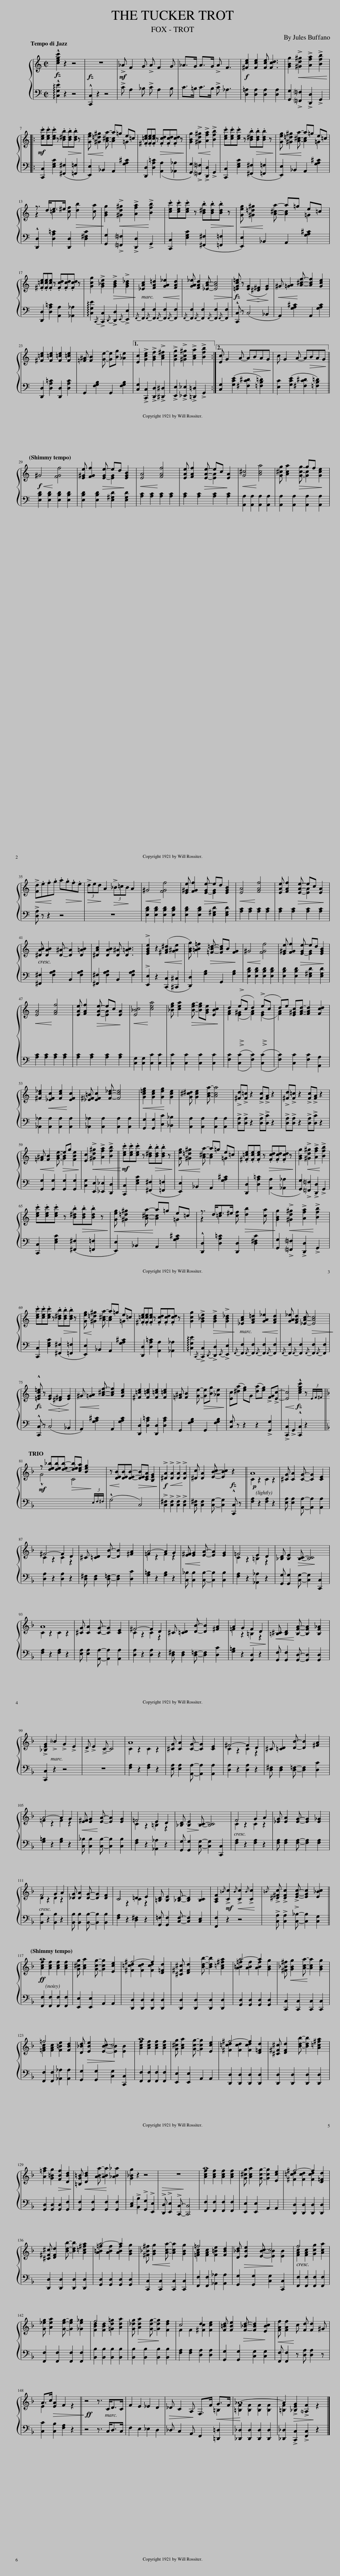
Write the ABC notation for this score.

X:1
%%score { ( 1 3 ) | 2 }
L:1/8
Q:1/4=190
M:2/2
I:linebreak $
K:C
V:1 treble
V:3 treble
V:2 bass
V:1
 !^![cegc']2 z2 z4 | z8 |!mf! !>!_A F2 G !>!A F2 G | _A>G A>G !>!A F3 |!f! [^Fce]2 [Fce]2 [Fce] [Fcd]3 | %5
 [GBg]2!<(! !>![^Gd^g]2 !>![Afa]2 !>![Bfb]2!<)! |:$!mf! .[cec'].[cec'].[cec'] z .[B^db]!>(!.[Bdb].[Bdb] z!>)! |!<(! [Geg] [^G=d^g]2!<)! [A^ca]- a=g e=c | .[^F=ce].[Fce].[Fce] z!>(! .[Fcd].[Fcd].[Fcd] z!>)! | [GBg]2!<(! !>![^Gd^g]2 !>![Afa]2 !>![Bfb]2!<)! | %10
 .[cec'].[cec'].[cec'] z .[B^db]!>(!.[Bdb].[Bdb] z!>)! |!<(! [Geg] [^G=d^g]2 [A^ca]-!<)! a=g e=c |$ z3/2 d<e^e/ [cf]!>(! [db]2 [ca]!>)! | [GBg]2!<(! !>![^Gd^g]2 !>![Afa]2 !>![Bfb]2!<)! | .[cec'].[cec'].[cec'] z .[B^db]!>(!.[Bdb].[Bdb] z!>)! | %15
!<(! [Geg] [^G=d^g]2!<)! [A^ca]- a=g e=c |$ .[^F=ce].[Fce].[Fce] z .[Fcd].[Fcd].[Fcd] z | [Gcg]2 !>![G_Be]2!>(! !>![GBd]2 !>![GB_d]2!>)! | [_EAc]2 [FA=d]2!<(! [GA_e]2 [FAd]2!<)! | [GA_e] [FAd]2 [_EAc]-!>(! [EAc]4!>)! | %20
 [=EGc=e] z!<(! ([EG]2!>(! [^D^F]2!<)! [EG]2)!>)! |!<(! ^G [=GA]2!<)! [A^cf]- [Acf]2 [Gce]2 |$ [^F=ce]2 [F=ce]2 [F=ce]2 [F=ce]2 | [=F^A] [FB]2 [Ge]- [Ge][Bg] [_Ae]2 |1 [Ec]2 !>![Gce]2 !>![GBf]2 !>![Ac^f]2 | %25
 !>![Gcg]2 !>![^Gc^g]2 !>![Aca]2 !>![Bfb]2 :|2 [Ec] G2 A- A!>(!BAG!>)! | c G2 A- A!>(!BAG!>)! ||$!f!!<(! ^G4!<)! [FGf]4 | [E^Ge] [FGf]2!>(! [E-Ge-] ed [EGB]2!>)! | %30
!<(! [EA]4!<)! [FAf]4 | [EAe] [FAf]2!>(! [EAe]- ec [EA]2!>)! |!<(! [G^c]4!<)! [Aca]4 | [G^cg] [Aca]2!>(! [Gcg]- gf [Gce]2!>)! |$!<(! !>![Fd].e.f!<)!.g .a!>(!.g.f.e!>)! | %35
!>(! (3!>!ded!>)! A2!>(! (3!>!_B=cB!>)! A2 |!<(! ^G4!<)! [FGf]4 | [E^Ge] [FGf]2!>(! [E-Ge-] ed [EGB]2!>)! |!<(! [EA]4!<)! [FAf]4 | [EAe] [FAf]2!>(! [EAe]- ec [EA]2!>)! |$ %40
 [^DAB] [DAB]2 [D^A]- [DA]2 [D=AB]2 | [^DAc]2 [DAB]2 [D^A] [D=AB]3 | !>![EGBe]2 z2!<(! ([^FA^d]2 [G^Ae]2!<)! | [GBg]) [=AB=f]2!>(! [=FB=d]- [FBd]B [FG]2!>)! |!<(! ^G4!<)! [FGf]4 | %45
 [E^Ge] [FGf]2!>(! [E-Ge-] ed [EGB]2!>)! |$!<(! [EA]4!<)! [FAf]4 | [EAe] [FAf]2!>(! [EAe]- ec [EA]2!>)! |!<(! [E_Bc]4!<)! [cea]4 | [_Beg] [cea]2!>(! [Beg]- [Beg][GBe] [EBc]2!>)! | %50
 d2 (!>!ec d2) (!>!ec | d)e [E^Gc][FAd]- [FAd]2 [Fcd]2 |$ [^Fc_e]2!<(! [_EFc]2 [Fce]2!<)! [EFc]2 | [_E^F=B] [EFc]2 [Fc_e]- [Fce]4 |!<(! [Gc=eg]2 [Gce]2 [Geg]2!<)! [Gce]2 | %55
 [G^c^d] [Gce]2 [Aca]- [Aca]4 | !>![^Fd]!>![F=c] z2 !>![Fc]!>![FA] z2 | !>![^Fd]!>![F=c] z2 !>![Fc]!>![FA] z2 |$!<(! [=F^A] [FB]2!<)! [GBe]-!>(! eg [FBe]2!>)! | [Ec]2!<(! !>![^Gd^g]2 !>![Afa]2 !>![Bfb]2!<)! || %60
!mf! .[cec'].[cec'].[cec'] z .[B^db]!>(!.[Bdb].[Bdb] z!>)! |!<(! [Geg] [^G=d^g]2!<)! [A^ca]- a=g e=c | .[^F=ce].[Fce].[Fce] z!>(! .[Fcd].[Fcd].[Fcd] z!>)! | [GBg]2!<(! !>![^Gd^g]2 !>![Afa]2 !>![Bfb]2!<)! |$ .[cec'].[cec'].[cec'] z .[B^db]!>(!.[Bdb].[Bdb] z!>)! | %65
!<(! [Geg] [^G=d^g]2 [A^ca]-!<)! a=g e=c | z3/2 d<e^e/ [cf]!>(! [db]2 [ca]!>)! | [GBg]2!<(! !>![^Gd^g]2 !>![Afa]2 !>![Bfb]2!<)! |$ .[cec'].[cec'].[cec'] z .[B^db]!>(!.[Bdb].[Bdb] z!>)! |!<(! [Geg] [^G=d^g]2!<)! [A^ca]- a=g e=c | %70
 .[^F=ce].[Fce].[Fce] z .[Fcd].[Fcd].[Fcd] z | [Gcg]2 !>![G_Be]2!>(! !>![GBd]2 !>![GB_d]2!>)! | [_EAc]2 [FA=d]2!<(! [GA_e]2 [FAd]2!<)! | [GA_e] [FAd]2 [_EAc]-!>(! [EAc]4!>)! |$ !^![=EGc=e] z!<(! ([EG]2!>(! [^D^F]2!<)! [EG]2)!>)! | %75
!<(! ^G [=GA]2!<)! [A^cf]- [Acf]2 [Gce]2 | [^F=ce]2 [F=ce]2 [F=ce]2 [F=ce]2 | [=F^A] [FB]2 [Ge]-!>(! [Ge][Bg] [_Ae]2!>)! | [Ec]([^da] [eg])G ([da][eg]) !>![FG]!>![Ec]- |!<(! [Ec]4!<)! !^![cegc']2 z (3E/F/^F/ ||$ %80
[K:F]!mf! z [de_b][deb][deb]-!>(! [deb][cea] [Beg]2!>)! |!<(! z [DEB]!<)![DEB][DEB]-!>(! [DEB][CEA] [B,EG]2!>)! |!f! !>![^DA]2!<(! !>![DA]2 !>![DA]2 !>![DA]2!<)! | [^Dc] [DA]2 [EBc]- [EBc]2 z2 ||!p! A8 | %85
 [^CG] [CA]2 [CG]- [CG]2 [CE]2 |$ ^F4- F2 D2 | ^C [=CD]2 [DB]- [DB]2 [^FA]2 | A4- A2 G2 |!<(! [E^F] [EG]2!<)! [EA]- [EA]2 [EG]2 | %90
 =F4 E2 D2 | [_B,D] [B,E]2!>(! [B,C]- [B,C]4!>)! |$ A8 | [^CG] [CA]2 [CG]- [CG]2 [CE]2 | ^F4- F2 D2 | %95
 ^C [=CD]2 [DB]- [DB]2 [^FA]2 | A2 G2!>(! F2 D2!>)! |!<(! [=B,^C] [B,D]2!<)! [B,FA]- [B,FA]2 [B,F_A]2 |$ !>![_B,EG]2 !>!!courtesy!_B2 !>!G2 !>!E2 | !>!D !>!E2 !>!C- C4 | %100
 A8 | [^CG] [CA]2 [CG]- [CG]2 [CE]2 | ^F4- F2 D2 | ^C [=CD]2 [DB]- [DB]2 [^FA]2 |$ A4- A2 G2 | %105
!<(! [E^F] [EG]2!<)! [EA]- [EA]2 [EG]2 | =F4 E2 D2 | [_B,D]!>(! [B,E]2 [B,C]- [B,C]4!>)! |!<(! F4 G2 A2!<)! | [_EG] [EA]2 [EG]- [EG]2 [E_G]2 |$ %110
 F4 G2 A2 | [_DG] [DA]2 [DG]- [DG]2 [DF]2 | C4 =D2 E2 | [=B,D] [B,E]2 [_B,D]- [B,D]2 [B,C]2 | [A,CF]2!mf!{/=B} !>![Cc]2!<(!{/B} !>![Cc]2{/B} !>![Cc]2!<)! | %115
{/=B} !>![^D^Fc] !>![DFc]2 !>![EGc]- [EGc]2 [E_Bc]2 ||$[Q:1/4=200]!ff! a8 | [G^cg] [Aca]2 [Gcg]- [Gcg]2 [Ece]2 | ^f4- f2 [D=Fd]2 | [^C^F^c] [DFd]2 [Bdb]- [Bdb]2 [A=c^fa]2 | %120
 a4- a2 [G=Bg]2 | [^F_B^f]!<(! [GBg]2 [Aca]-!<)! [Aca]2 [GBg]2 |$ =f4 [F=Be]2 [FBd]2 | [D_Bd]!>(! [EBe]2 [EBc]- c4!>)! | a8 | %125
 [G^cg] [Aca]2 [Gcg]- [Gcg]2 [Ece]2 | ^f4- f2 [D=Fd]2 | [^C^F^c] [DFd]2 [Bdb]- [Bdb]2 [A=c^fa]2 |$ [A=fa]2 [G=Bg]2!>(! [FBf]2 [DBd]2!>)! | [=B,G=B]!<(! [DBd]2 [ABa]- [ABa]2!<)! [_AB_a]2 | %130
 [G_Bg]2 z2 z4 |!>(! z8!>)! | a8 | [G^cg] [Aca]2 [Gcg]- [Gcg]2 [Ece]2 | ^f4- f2 [D=Fd]2 |$ %135
 [^C^F^c] [DFd]2 [Bdb]- [Bdb]2 [A=c^fa]2 | a4- a2 [G=Bg]2 | [^F_B^f]!<(! [GBg]2 [Aca]-!<)! [Aca]2 [GBg]2 | =f4 [F=Be]2 [FBd]2 | [D_Bd]!>(! [EBe]2 [EBc]- c4!>)! | %140
 f4 [Gcg]2 [Aca]2 |$ [G_eg] [Aea]2 [Geg]- [Geg]2 [_Ge_g]2 | f4 [=Gd=g]2 [Ada]2 | [G_dg]!>(! [Ada]2 [Gdg]- [Gdg]2!>)! [Fdf]2 | c4 [^Fc]2 [Fce]2 | %145
 [F=Bd] [FBe]2!>(! [F_Bd]- [FBd]2 [EBc]2!>)! |!<(! [FAf] [FAf]2!<)! c [Fd] [Fd]2 ^G |$ A>c!>(! [EA]2 F2 z2!>)! ||!ff! z4 z3/2 C<DC/ | F2 E2 _E2 D2 | %150
!>(! _D C2 A,!>)! F,>F!<(! G>F | _A8-!<)! | A2!>(! !>![_B,EG]2 !>![!courtesy!=A,F]2 z2!>)! |] %153
V:2
 !arpeggio!!^![C,G,E]2 z2 z4 | !^![C,,C,]2 z2 z4 | !>!C A,2 _B, !>!C A,2 B, | C>=B, C>B, !>!C _A,3 | [D,=A,]2 [D,A,]2 [D,A,]2 [D,A,]2 | %5
 [G,,G,]2 !>![!courtesy!=F,,!courtesy!=F,]2 !>![D,,D,]2 !>!G,,2 |:$ [C,,C,]2 [E,G,C]2 ([^F,,^F,]2 [=F,,=F,]2 | [E,,E,]2) _B,,2 A,,2 [G,A,^C]2 | [D,,D,]2 [D,A,=C]2 ([A,,A,]2 [_A,,_A,]2 | [G,,G,]2) !>![!courtesy!=F,,!courtesy!=F,]2 !>![D,,D,]2 !>!G,,2 | %10
 [C,,C,]2 [E,G,C]2 ([^F,,^F,]2 [=F,,=F,]2 | [E,,E,]2) _B,,2 A,,2 [G,A,^C]2 |$ !^![D,,D,]2 [D,A,=C]2 [D,,D,]2 [D,^F,C]2 | [G,,G,]2 !>![!courtesy!=F,,!courtesy!=F,]2 !>![D,,D,]2 !>!G,,2 | [C,,C,]2 [E,G,C]2 ([^F,,^F,]2 [=F,,=F,]2 | %15
 [E,,E,]2) _B,,2 A,,2 [G,A,^C]2 |$ [D,,D,]2 [D,A,=C]2 [A,,A,]2 [_A,,_A,]2 | !arpeggio![C,G,E]2{/C,,-} !>![C,,C,]2{/D,,-} !>![D,,D,]2{/E,,-} !>![E,,E,]2 |{/F,,-} [F,,F,]2{/F,,-} [F,,F,]2{/F,,-} [F,,F,]2{/F,,-} [F,,F,]2 |{/F,,-} [F,,F,]2{/F,,-} [F,,F,]2{/F,,-} [F,,F,]2{/F,,-} [F,,F,]2 | %20
 !^![C,,C,] z (C,4 _B,,2 | A,,2) [G,A,^C]2 A,,2 [G,A,C]2 |$ [D,,D,]2 [D,A,=C]2 [D,,D,]2 [D,A,C]2 | G,,2 [F,G,B,]2 G,,2 [F,G,B,]2 |1 [C,G,]2 !>![C,,C,]2 !>![D,,D,]2 !>![^D,,^D,]2 | %25
 !>![E,,E,]2 !>![_E,,_E,]2 !>![=D,,=D,]2 !>!G,,2 :|2 [C,G,]2 ([G,CE]2 [^F,C^D]2 [=F,B,=D]2) | [E,C]2 ([G,CE]2 [^F,C^D]2 [=F,B,=D]2) ||$ [E,B,D]2 [E,B,D]2 [E,B,D]2 [E,B,D]2 | [E,B,D]2 [E,B,D]2 [E,^G,D]2 [E,G,D]2 | %30
 [A,C]2 [A,C]2 [A,C]2 [A,C]2 | [A,C]2 [A,C]2 [A,C]2 [A,C]2 | [A,,A,]2 [A,,A,]2 [A,,A,]2 [A,,A,]2 | [A,,A,]2 [A,,A,]2 [A,,A,]2 [A,,A,]2 |$ !>![D,A,] z z2 z4 | %35
 z8 | [E,B,D]2 [E,B,D]2 [E,B,D]2 [E,B,D]2 | [E,B,D]2 [E,B,D]2 [E,^G,D]2 [E,G,D]2 | [A,C]2 [A,C]2 [A,C]2 [A,C]2 | [A,C]2 [A,C]2 [A,C]2 [A,C]2 |$ %40
 [^F,,^F,]2 [F,A,B,]2 B,,2 [F,A,B,]2 | [^F,,^F,]2 [F,A,B,]2 B,,2 [F,A,B,]2 | !>![E,,E,]2 z2 ([C,,C,]2 [^C,,^C,]2 | [D,,D,]2) [G,B,]2 G,,2 [G,B,]2 | [E,B,D]2 [E,B,D]2 [E,B,D]2 [E,B,D]2 | %45
 [E,B,D]2 [E,B,D]2 [E,^G,D]2 [E,G,D]2 |$ [A,C]2 [A,C]2 [A,C]2 [A,C]2 | [A,C]2 [A,C]2 [A,C]2 [A,C]2 | [C,G,]2 [C,G,]2 [C,C]2 [C,C]2 | [C,C]2 [C,C]2 [C,C]2 [C,C]2 | %50
 [F,C]2 ((!>![C,C]2 [F,C]2)) ((!>![C,C]2 | [F,C]2)) [C,C]2 [F,C]2 [A,,A,]2 |$ [_A,,_A,]2 [A,,A,]2 [A,,A,]2 [A,,A,]2 | [_A,,_A,]2 [A,,A,]2 [A,,A,]2 [A,,A,]2 | [G,,G,]2 [G,,G,]2 [C,C]2 [_B,,_B,]2 | %55
 [A,,A,]2 [A,,A,]2 [A,,A,]2 [A,,A,]2 | !>![D,A,]!>![D,A,] z2 !>![D,A,]!>![D,C] z2 | !>![D,A,]!>![D,A,] z2 !>![D,A,]!>![D,C] z2 |$ [G,,G,]2 [G,,G,]2 [G,,G,]2 [G,,G,]2 | [C,G,]2 [E,,E,]2 [_E,,_E,]2 [D,,D,]2 || %60
 [C,,C,]2 [E,G,C]2 ([^F,,^F,]2 [=F,,=F,]2 | [E,,E,]2) _B,,2 A,,2 [G,A,^C]2 | [D,,D,]2 [D,A,=C]2 ([A,,A,]2 [_A,,_A,]2 | [G,,G,]2) !>![!courtesy!=F,,!courtesy!=F,]2 !>![D,,D,]2 !>!G,,2 |$ [C,,C,]2 [E,G,C]2 ([^F,,^F,]2 [=F,,=F,]2 | %65
 [E,,E,]2) _B,,2 A,,2 [G,A,^C]2 | !^![D,,D,]2 [D,A,=C]2 [D,,D,]2 [D,^F,C]2 | [G,,G,]2 !>![!courtesy!=F,,!courtesy!=F,]2 !>![D,,D,]2 !>!G,,2 |$ [C,,C,]2 [E,G,C]2 ([^F,,^F,]2 [=F,,=F,]2 | [E,,E,]2) _B,,2 A,,2 [G,A,^C]2 | %70
 [D,,D,]2 [D,A,=C]2 [A,,A,]2 [_A,,_A,]2 | !arpeggio![C,G,E]2{/C,,-} !>![C,,C,]2{/D,,-} !>![D,,D,]2{/E,,-} !>![E,,E,]2 |{/F,,-} [F,,F,]2{/F,,-} [F,,F,]2{/F,,-} [F,,F,]2{/F,,-} [F,,F,]2 |{/F,,-} [F,,F,]2{/F,,-} [F,,F,]2{/F,,-} [F,,F,]2{/F,,-} [F,,F,]2 |$ !^![C,,C,] z (C,4 _B,,2 | %75
 A,,2) [G,A,^C]2 A,,2 [G,A,C]2 | [D,,D,]2 [D,A,=C]2 [D,,D,]2 [D,A,C]2 | G,,2 [F,G,B,]2 G,,2 [F,G,B,]2 | [C,G,] z z2 z2 !>![G,,G,]2 | !>![C,,C,]2 !>!G,,2 !^![C,,C,]2 z2 ||$ %80
[K:F] x7 (3E,/F,/^F,/ | (!^!G,4 C,4) | !>![C,^F,]2 !>![C,F,]2 !>![C,F,]2 !>![C,F,]2 | [C,^F,] [C,F,]2 [C,G,]- [C,G,]2 !^![C,,C,] z || [F,A,]2 z2 [F,A,]2 z2 | %85
 [E,A,] [E,A,]2 [A,,A,]- [A,,A,]2 [A,,A,]2 |$ [D,A,]2 z2 [D,A,]2 z2 | [D,^F,] [D,F,]2 [D,=F,]- [D,F,]2 [D,C]2 | [G,=B,]2 z2 [G,B,]2 z2 | [C,_B,] [C,B,]2 [C,B,]- [C,B,]2 [C,B,]2 | %90
 [F,A,]2 z2 [_A,,_A,]2 z2 | [G,,G,] [G,,G,]2 [C,G,]- [C,G,]2 [C,,C,]2 |$ [F,A,]2 z2 [F,A,]2 z2 | [E,A,] [E,A,]2 [A,,A,]- [A,,A,]2 [A,,A,]2 | [D,A,]2 z2 [D,A,]2 z2 | %95
 [D,^F,] [D,F,]2 [D,=F,]- [D,F,]2 [D,C]2 | [G,=B,]2 z2 [G,,D,]2 z2 | [G,,F,] [G,,F,]2 [G,,D,]- [G,,D,]2 [G,,D,]2 |$ [C,,C,]2 z2 z4 | z8 | %100
 [F,A,]2 z2 [F,A,]2 z2 | [E,A,] [E,A,]2 [A,,A,]- [A,,A,]2 [A,,A,]2 | [D,A,]2 z2 [D,A,]2 z2 | [D,^F,] [D,F,]2 [D,=F,]- [D,F,]2 [D,C]2 |$ [G,=B,]2 z2 [G,B,]2 z2 | %105
 [C,_B,] [C,B,]2 [C,B,]- [C,B,]2 [C,B,]2 | [F,A,]2 z2 [_A,,_A,]2 z2 | [G,,G,] [G,,G,]2 [C,G,]- [C,G,]2 [C,,C,]2 | [F,A,]2 z2 [F,A,]2 z2 | [F,A,] [F,A,]2 [F,A,]- [F,A,]2 [F,A,]2 |$ %110
 [B,,B,]2 z2 [B,,B,]2 z2 | [B,,B,] [B,,B,]2 [B,,B,]- [B,,B,]2 [B,,B,]2 | [F,A,]2 z2 [D,^F,]2 z2 | [G,,=F,] [G,,F,]2 [C,F,]- [C,F,]2 [C,E,]2 | [F,,F,]2 z2 z4 | %115
 !>![C,A,] !>![C,A,]2 !>![C,_B,]- [C,B,]2 [C,G,]2 ||$ [F,,F,]2 [F,,F,]2 [F,,F,]2 [F,,F,]2 | [E,,E,]2 [E,,E,]2 A,,2 A,,2 | [D,,D,]2 [D,,D,]2 [D,,D,]2 [D,,D,]2 | [D,,D,]2 [D,,D,]2 [D,,D,]2 [D,,D,]2 | %120
 [G,,D,]2 [G,,D,]2 [G,,D,]2 [G,,D,]2 | [C,,C,]2 [C,,C,]2 [C,,C,]2 [C,,C,]2 |$ [F,,F,]2 [F,,F,]2 [_A,,_A,]2 [A,,A,]2 | [G,,G,]2 [G,,G,]2 [C,G,]2 [C,,C,]2 | [F,,F,]2 [F,,F,]2 [F,,F,]2 [F,,F,]2 | %125
 [E,,E,]2 [E,,E,]2 A,,2 A,,2 | [D,,D,]2 [D,,D,]2 [D,,D,]2 [D,,D,]2 | [D,,D,]2 [D,,D,]2 [D,,D,]2 [D,,D,]2 |$ [G,,D,]2 [G,,D,]2 [G,,D,]2 [G,,F,]2 | [G,,F,]2 [G,,F,]2 [G,,F,]2 [G,,F,]2 | %130
 [C,E,]2 !>![B,,B,]2 !>![G,,G,]2 !>![E,,E,]2 | !>![D,,D,] !>![E,,E,]2 !>![C,,C,]- [C,,C,]4 | [F,,F,]2 [F,,F,]2 [F,,F,]2 [F,,F,]2 | [E,,E,]2 [E,,E,]2 A,,2 A,,2 | [D,,D,]2 [D,,D,]2 [D,,D,]2 [D,,D,]2 |$ %135
 [D,,D,]2 [D,,D,]2 [D,,D,]2 [D,,D,]2 | [G,,D,]2 [G,,D,]2 [G,,D,]2 [G,,D,]2 | [C,,C,]2 [C,,C,]2 [C,,C,]2 [C,,C,]2 | [F,,F,]2 [F,,F,]2 [_A,,_A,]2 [A,,A,]2 | [G,,G,]2 [G,,G,]2 [C,G,]2 [C,,C,]2 | %140
 [F,,F,]2 [F,,F,]2 [F,,F,]2 [F,,F,]2 |$ [F,,F,]2 [F,,F,]2 [F,,F,]2 [F,,F,]2 | [B,,B,]2 [B,,B,]2 [B,,B,]2 [B,,B,]2 | [B,,B,]2 [B,,B,]2 [B,,B,]2 [B,,B,]2 | [F,A,]2 [F,A,]2 [D,A,]2 [D,A,]2 | %145
 [G,,G,]2 [G,,G,]2 [C,G,]2 [C,G,]2 | [F,,F,] [F,,F,]2 z [D,A,] [D,A,]2 z |$ [C,C]2 [C,B,]2 [F,A,]2 z2 || z4 z3/2 C,<D,C,/ | F,2 E,2 _E,2 D,2 | %150
 _D, C,2 A,, F,,2 [=D,,=D,]2 | [_D,,_D,]2 [D,,D,]2 [D,,D,]2 [D,,D,]2 | [_D,,_D,]2 !>![C,,C,]2 !>![F,,C,]2 z2 |] %153
V:3
 x8 | x8 | x8 | x8 | x8 | %5
 x8 |:$ x8 | x4 [Ac]2 =G2 | x8 | x8 | %10
 x8 | x4 [Ac]2 =G2 |$ z2 =c2 x4 | x8 | x8 | %15
 x4 [Ac]2 =G2 |$ x8 | x8 | x8 | x8 | %20
 x8 | x8 |$ x8 | x8 |1 x8 | %25
 x8 :|2 x8 | x8 ||$ x8 | x4 [E^G]2 x2 | %30
 x8 | x4 [EA]2 x2 | x8 | x4 [Gc]2 x2 |$ x8 | %35
 x8 | x8 | x4 [E^G]2 x2 | x8 | x4 [EA]2 x2 |$ %40
 x8 | x8 | x8 | x8 | x8 | %45
 x4 [E^G]2 x2 |$ x8 | x4 [EA]2 x2 | x8 | x8 | %50
 [FA]2 (!>![E^G]2 [FA]2) (!>![EG]2 | [FA]2) x6 |$ x8 | x8 | x8 | %55
 x8 | x8 | x8 |$ x4 [GB]2 x2 | x8 || %60
 x8 | x4 [Ac]2 =G2 | x8 | x8 |$ x8 | %65
 x4 [Ac]2 =G2 | z2 =c2 x4 | x8 |$ x8 | x4 [Ac]2 =G2 | %70
 x8 | x8 | x8 | x8 |$ x8 | %75
 x8 | x8 | x8 | x8 | x8 ||$ %80
[K:F] !^!G4 C4 | x8 | x8 | x8 || C2 z2 C2 z2 | %85
 x8 |$ C2 z2 C2 z2 | x8 | =F2 z2 F2 z2 | x8 | %90
 C2 z2 =B,2 z2 | x8 |$ C2 z2 C2 z2 | x8 | C2 z2 C2 z2 | %95
 x8 | =F2 z2 =B,2 z2 | x8 |$ x8 | x8 | %100
 C2 z2 C2 z2 | x8 | C2 z2 C2 z2 | x8 |$ =F2 z2 F2 z2 | %105
 x8 | C2 z2 =B,2 z2 | x8 | C2 z2 C2 z2 | x8 |$ %110
 D2 z2 D2 z2 | x8 | x2 z2 C2 z2 | x8 | x8 | %115
 x8 ||$ [Acf]2 [Acf]2 [Acf]2 [Acf]2 | x8 | [^F=cd]2 [Fcd]2 [Fcd]2 x2 | x8 | %120
 [A=B=f]2 [ABf]2 [ABf]2 x2 | x8 |$ [=FAc]2 [FAc]2 x4 | x4 [EB]2 [EB]2 | [Acf]2 [Acf]2 [Acf]2 [Acf]2 | %125
 x8 | [^F=cd]2 [Fcd]2 [Fcd]2 x2 | x8 |$ x8 | x8 | %130
 x8 | x8 | [Acf]2 [Acf]2 [Acf]2 [Acf]2 | x8 | [^F=cd]2 [Fcd]2 [Fcd]2 x2 |$ %135
 x8 | [A=B=f]2 [ABf]2 [ABf]2 x2 | x8 | [=FAc]2 [FAc]2 x4 | x4 [EB]2 [EB]2 | %140
 [FAc]2 [FAc]2 x4 |$ x8 | [FBd]2 [FBd]2 x4 | x8 | F2 F2 d2 x2 | %145
 x8 | x8 |$ E2 x6 || x8 | x8 | %150
 x6 =B,2 | [=B,F]2 [B,F]2 [B,F]2 [B,F]2 | [=B,F]2 x6 |] %153
